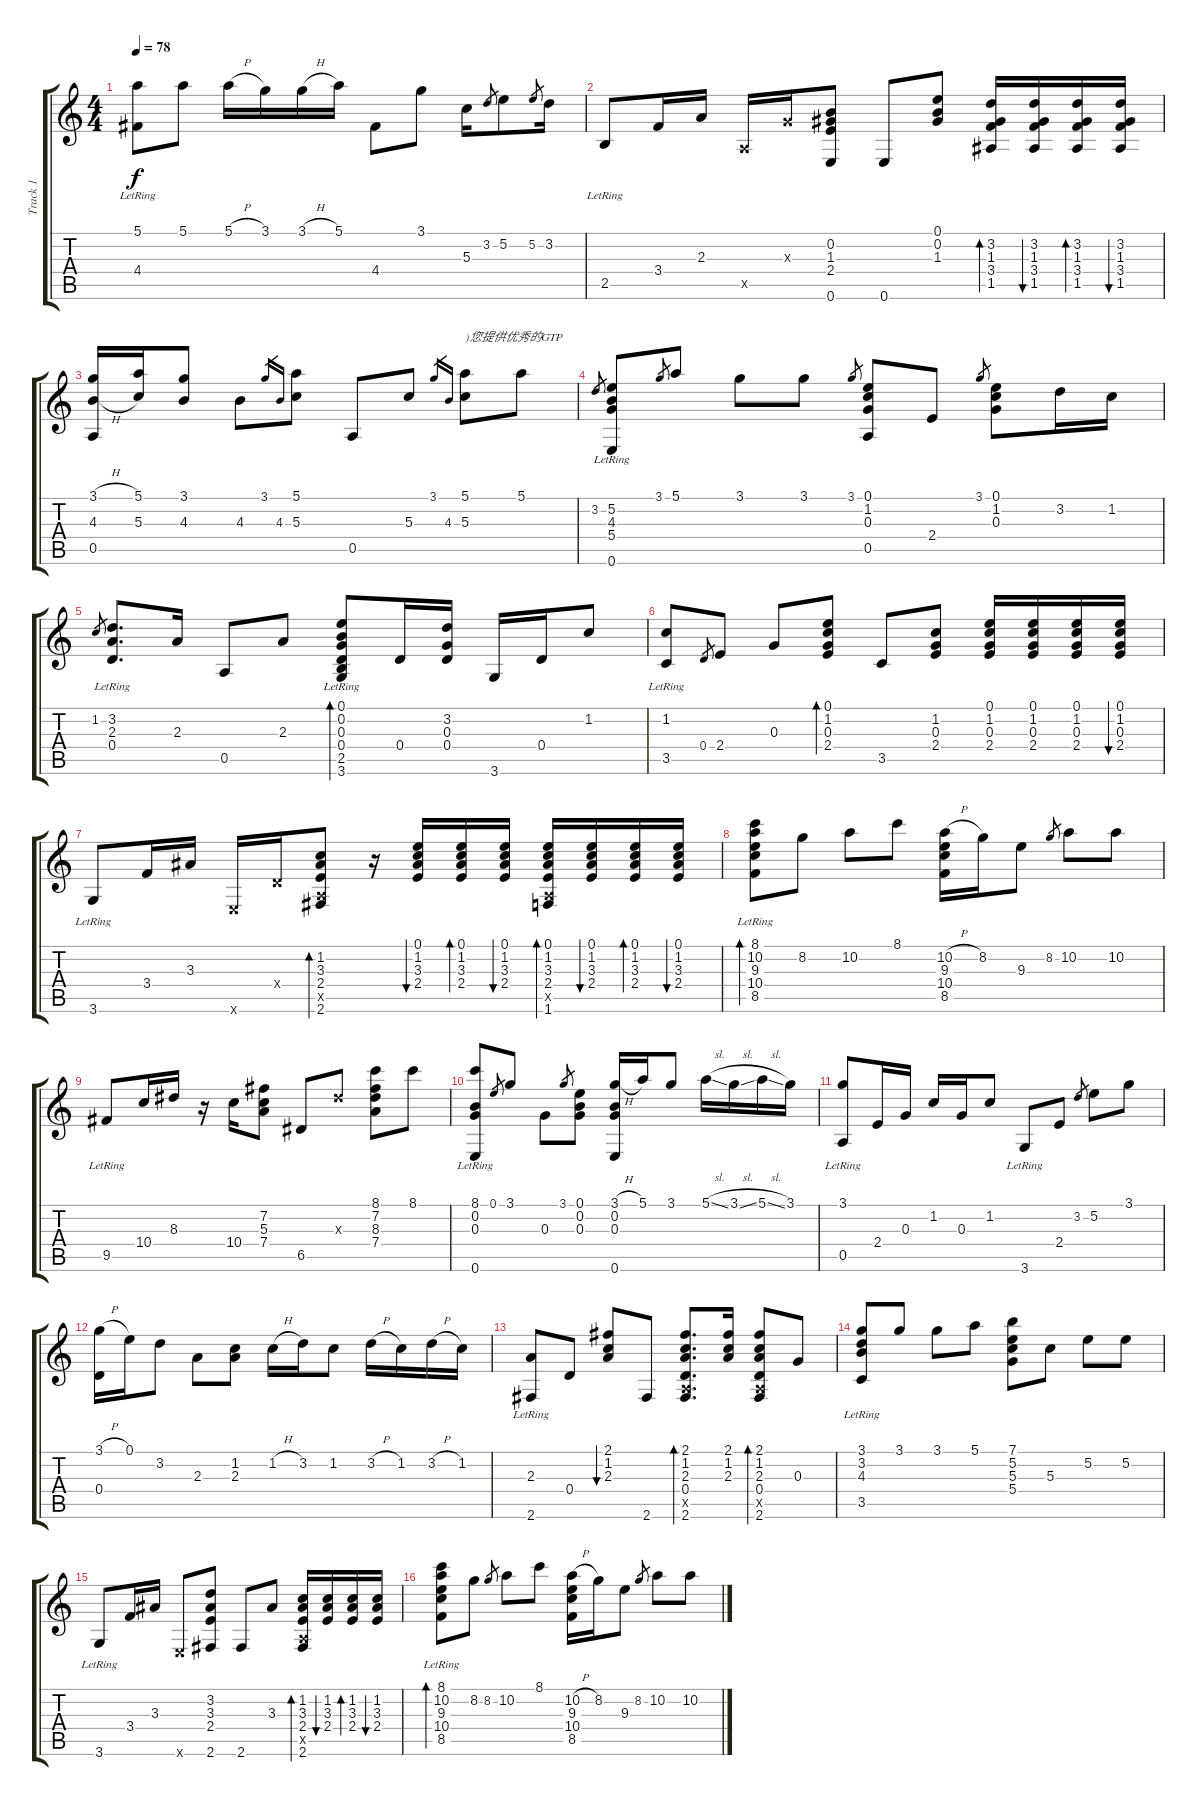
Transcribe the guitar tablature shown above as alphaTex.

\track ("Track 1" "Track 1") {instrument acousticguitarsteel}
\staff {score tabs}
\tuning (E4 B3 G3 D3 A2 E2) {hide}
\ts (4 4)
\tempo 78
\clef g2
\ks c
(5.1{lr} 4.4{lr}).8{dy f} 5.1.8 5.1{h}.16 3.1.16 3.1{h}.16 5.1.16 4.4.8 3.1.8 5.3.16 3.2.8{gr} 5.2.8 5.2.8{gr} 3.2.16 |
2.5{lr}.8 3.4.16 2.3.16 0.5{x}.16 0.3{x}.16 (0.2 1.3 2.4 0.6).8 0.6.8 (0.1 0.2 1.3).8 (3.2 1.3 3.4 1.5).16{bd 60} (3.2 1.3 3.4 1.5).16{bu 60} (3.2 1.3 3.4 1.5).16{bd 60} (3.2 1.3 3.4 1.5).16{bu 60} |
(3.1{h} 4.3{h} 0.5).16 (5.1 5.3).16 (3.1 4.3).8 4.3.8 3.1.16{gr} 4.3.16{gr} (5.1 5.3).8 0.5.8 5.3.8 3.1.16{gr} 4.3.16{gr} (5.1 5.3).8{txt ")您提供优秀的GTP"} 5.1.8 |
3.2.8{gr} (5.2{lr} 4.3{lr} 5.4{lr} 0.6{lr}).8 3.1.8{gr} 5.1.8 3.1.8 3.1.8 3.1.8{gr} (0.1 1.2 0.3 0.5).8 2.4.8 3.1.8{gr} (0.1 1.2 0.3).8 3.2.16 1.2.16 |
1.2.8{gr} (3.2{lr} 2.3{lr} 0.4{lr}).8{d} 2.3.16 0.5.8 2.3.8 (0.1{lr} 0.2{lr} 0.3{lr} 0.4{lr} 2.5{lr} 3.6{lr}).8{bd 60} 0.4.16 (3.2 0.3 0.4).16 3.6.16 0.4.16 1.2.8 |
(1.2{lr} 3.5{lr}).8 0.4.8{gr} 2.4.8 0.3.8 (0.1 1.2 0.3 2.4).8{bd 60} 3.5.8 (1.2 0.3 2.4).8 (0.1 1.2 0.3 2.4).16 (0.1 1.2 0.3 2.4).16 (0.1 1.2 0.3 2.4).16 (0.1 1.2 0.3 2.4).16{bu 60} |
3.6{lr}.8 3.4.16 3.3.16 0.6{x}.16 0.4{x}.16 (1.2 3.3 2.4 0.5{x} 2.6).8{bd 60} r.16 (0.1 1.2 3.3 2.4).16{bu 60} (0.1 1.2 3.3 2.4).16{bd 60} (0.1 1.2 3.3 2.4).16{bu 60} (0.1 1.2 3.3 2.4 0.5{x} 1.6).16{bd 60} (0.1 1.2 3.3 2.4).16{bu 60} (0.1 1.2 3.3 2.4).16{bd 60} (0.1 1.2 3.3 2.4).16{bu 60} |
(8.1{lr} 10.2{lr} 9.3{lr} 10.4{lr} 8.5{lr}).8{bd 60} 8.2.8 10.2.8 8.1.8 (10.2{h} 9.3 10.4 8.5).16 8.2.16 9.3.8 8.2.8{gr} 10.2.8 10.2.8 |
9.5{lr}.8 10.4.16 8.3.16 r.16 10.4.16 (7.2 5.3 7.4).8 6.5.8 8.3{x}.8 (8.1 7.2 8.3 7.4).8 8.1.8 |
(8.1{lr} 0.2{lr} 0.3{lr} 0.6{lr}).8 0.1.8{gr} 3.1.8 0.3.8 3.1.8{gr} (0.1 0.2 0.3).8 (3.1{h} 0.2 0.3 0.6).16 5.1.16 3.1.8 5.1{sl}.16 3.1{sl}.16 5.1{sl}.16 3.1.16 |
(3.1{lr} 0.5{lr}).8 2.4.16 0.3.16 1.2.16 0.3.16 1.2.8 3.6{lr}.8 2.4.8 3.2.8{gr} 5.2.8 3.1.8 |
(3.1{h} 0.4).16 0.1.16 3.2.8 2.3.8 (1.2 2.3).8 1.2{h}.16 3.2.16 1.2.8 3.2{h}.16 1.2.16 3.2{h}.16 1.2.16 |
(2.3{lr} 2.6{lr}).8 0.4.8 (2.1 1.2 2.3).8{bu 60} 2.6.8 (2.1 1.2 2.3 0.4 0.5{x} 2.6).8{d bd 60} (2.1 1.2 2.3).16 (2.1 1.2 2.3 0.4 0.5{x} 2.6).8{bd 60} 0.3.8 |
(3.1{lr} 3.2{lr} 4.3{lr} 3.5{lr}).8 3.1.8 3.1.8 5.1.8 (7.1 5.2 5.3 5.4).8 5.3.8 5.2.8 5.2.8 |
3.6{lr}.8 3.4.16 3.3.16 0.6{x}.8 (3.2 3.3 2.4 2.6).8 2.6.8 3.3.8 (1.2 3.3 2.4 0.5{x} 2.6).16{bd 60} (1.2 3.3 2.4).16{bu 60} (1.2 3.3 2.4).16{bd 60} (1.2 3.3 2.4).16{bu 60} |
(8.1{lr} 10.2{lr} 9.3{lr} 10.4{lr} 8.5{lr}).8{bd 60} 8.2.8 8.2.8{gr} 10.2.8 8.1.8 (10.2{h} 9.3 10.4 8.5).16 8.2.16 9.3.8 8.2.8{gr} 10.2.8 10.2.8
